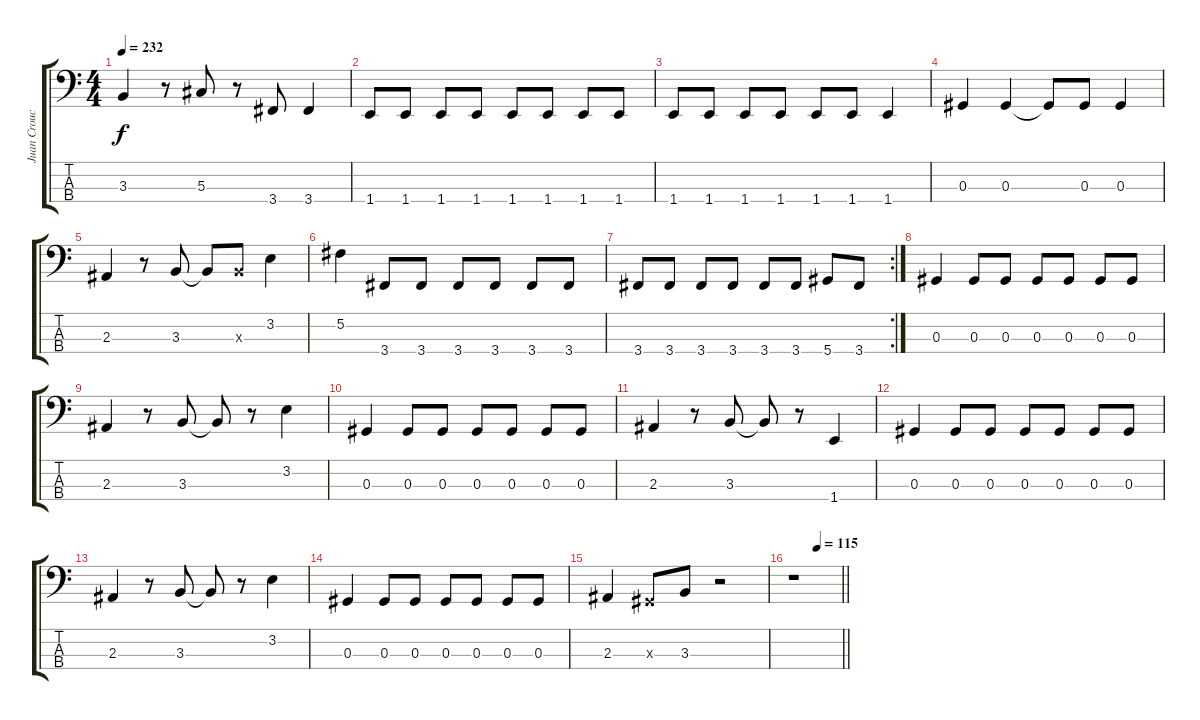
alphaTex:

\track ("Juan Croucier" "Juan Crouc") {instrument electricbassfinger}
\staff {score tabs}
\tuning (Gb2 Db2 Ab1 Eb1) {hide}
\ts (4 4)
\tempo 232
\clef f4
\ks c
3.3.4{dy f} r.8 5.3.8 r.8 3.4.8 3.4.4 |
1.4.8 1.4.8 1.4.8 1.4.8 1.4.8 1.4.8 1.4.8 1.4.8 |
1.4.8 1.4.8 1.4.8 1.4.8 1.4.8 1.4.8 1.4.4 |
0.3.4 0.3.4 0.3{t}.8 0.3.8 0.3.4 |
2.3.4 r.8 3.3.8 3.3{t}.8 3.3{x}.8 3.2.4 |
5.2.4 3.4.8 3.4.8 3.4.8 3.4.8 3.4.8 3.4.8 |
\rc 2
3.4.8 3.4.8 3.4.8 3.4.8 3.4.8 3.4.8 5.4.8 3.4.8 |
0.3.4 0.3.8 0.3.8 0.3.8 0.3.8 0.3.8 0.3.8 |
2.3.4 r.8 3.3.8 3.3{t}.8 r.8 3.2.4 |
0.3.4 0.3.8 0.3.8 0.3.8 0.3.8 0.3.8 0.3.8 |
2.3.4 r.8 3.3.8 3.3{t}.8 r.8 1.4.4 |
0.3.4 0.3.8 0.3.8 0.3.8 0.3.8 0.3.8 0.3.8 |
2.3.4 r.8 3.3.8 3.3{t}.8 r.8 3.2.4 |
0.3.4 0.3.8 0.3.8 0.3.8 0.3.8 0.3.8 0.3.8 |
2.3.4 0.3{x}.8 3.3.8 r.2 |
\tempo (115 0.5)
\barLineRight lightlight
r.1
